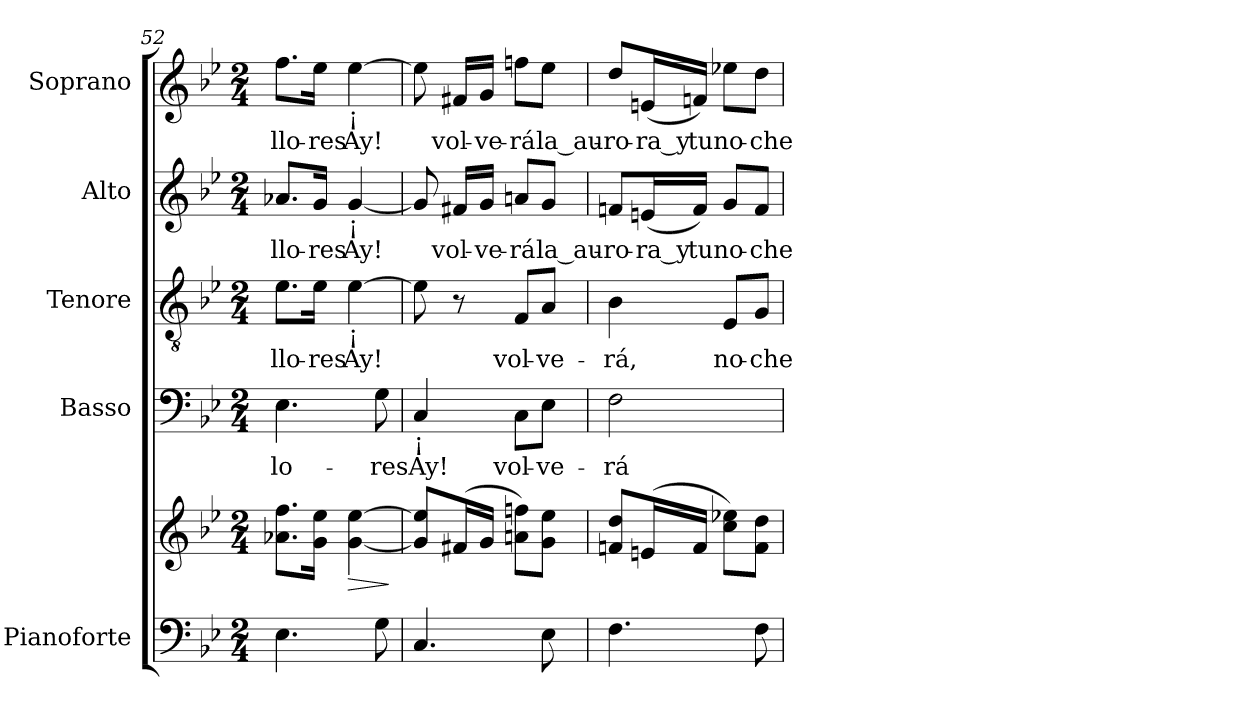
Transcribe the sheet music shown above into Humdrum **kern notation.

**kern	**kern	**dynam	**kern	**text	**kern	**text	**kern	**text	**kern	**text
*part5	*part5	*part5	*part4	*part4	*part3	*part3	*part2	*part2	*part1	*part1
*staff6	*staff5	*staff5/6	*staff4	*staff4	*staff3	*staff3	*staff2	*staff2	*staff1	*staff1
*I"Pianoforte	*	*	*I"Basso	*	*I"Tenore	*	*I"Alto	*	*I"Soprano	*
*	*	*	*I'B.	*	*I'T.	*	*I'A.	*	*I'S.	*
*clefF4	*clefG2	*	*clefF4	*	*clefGv2	*	*clefG2	*	*clefG2	*
*	*	*	*	*	*ITrd7c12	*	*	*	*	*
*k[b-e-]	*k[b-e-]	*	*k[b-e-]	*	*k[b-e-]	*	*k[b-e-]	*	*k[b-e-]	*
*B-:	*B-:	*	*B-:	*	*B-:	*	*B-:	*	*B-:	*
*M2/4	*M2/4	*	*M2/4	*	*M2/4	*	*M2/4	*	*M2/4	*
=52	=52	=52	=52	=52	=52	=52	=52	=52	=52	=52
!	!	!	!	!LO:LY:b:color=#000000	!	!	!	!	!	!
!	!	!	!	!	!	!LO:LY:b:color=#000000	!	!	!	!
!	!	!	!	!	!	!	!	!LO:LY:b:color=#000000	!	!
!	!	!	!	!	!	!	!	!	!	!LO:LY:b:color=#000000
4.E-i\	8.a-Xi\ 8.ffiL	.	4.E-i\	lo-	8.E-i\L	llo-	8.a-Xi/L	llo-	8.ffi\L	llo-
!	!	!	!	!	!	!LO:LY:b:color=#000000	!	!	!	!
!	!	!	!	!	!	!	!	!LO:LY:b:color=#000000	!	!
!	!	!	!	!	!	!	!	!	!	!LO:LY:b:color=#000000
.	16gi\ 16ee-iJk	.	.	.	16E-i\Jk	-res	16gi/Jk	-res	16ee-i\Jk	-res
!	!	!LO:HP:b	!	!	!	!	!	!	!	!
!	!	!	!	!	!	!LO:LY:b:color=#000000	!	!	!	!
!	!	!	!	!	!	!	!	!LO:LY:b:color=#000000	!	!
!	!	!	!	!	!	!	!	!	!LO:TX:b:t=¡	!
!	!	!	!	!	!	!	!LO:TX:b:t=¡	!	!	!
!	!	!	!	!	!LO:TX:b:t=¡	!	!	!	!	!
!	!	!	!	!	!	!	!	!	!	!LO:LY:b:color=#000000
.	[4gi\ [4ee-i	>	.	.	[4E-i\	Ay!	[4gi/	Ay!	[4ee-i\	Ay!
!	!	!	!	!LO:LY:b:color=#000000	!	!	!	!	!	!
8Gi\	.	.	8Gi\	-res	.	.	.	.	.	.
.	.	]	.	.	.	.	.	.	.	.
!!LO:LB:g=z
=53	=53	=53	=53	=53	=53	=53	=53	=53	=53	=53
!	!	!	!LO:TX:b:t=¡	!	!	!	!	!	!	!
!	!	!	!	!LO:LY:b:color=#000000	!	!	!	!	!	!
4.Ci/	8gi/] 8ee-i]L	.	4Ci/	Ay!	8E-i\]	.	8gi/]	.	8ee-i\]	.
!	!	!	!	!	!	!	!	!LO:LY:b:color=#000000	!	!
!	!	!	!	!	!	!	!	!	!	!LO:LY:b:color=#000000
.	(16f#Xi/L	.	.	.	8r	.	16f#Xi/LL	vol-	16f#Xi/LL	vol-
!	!	!	!	!	!	!	!	!LO:LY:b:color=#000000	!	!
!	!	!	!	!	!	!	!	!	!	!LO:LY:b:color=#000000
.	16gi/JJ	.	.	.	.	.	16gi/JJ	-ve-	16gi/JJ	-ve-
!	!	!	!	!LO:LY:b:color=#000000	!	!	!	!	!	!
!	!	!	!	!	!	!LO:LY:b:color=#000000	!	!	!	!
!	!	!	!	!	!	!	!	!LO:LY:b:color=#000000	!	!
!	!	!	!	!	!	!	!	!	!	!LO:LY:b:color=#000000
.	8ani\ 8ffniL)	.	8Ci\L	vol-	8FFi/L	vol-	8ani/L	-rá	8ffni\L	-rá
!	!	!	!	!LO:LY:b:color=#000000	!	!	!	!	!	!
!	!	!	!	!	!	!LO:LY:b:color=#000000	!	!	!	!
!	!	!	!	!	!	!	!	!LO:LY:b:color=#000000	!	!
!	!	!	!	!	!	!	!	!	!	!LO:LY:b:color=#000000
8E-i\	8gi\ 8ee-iJ	.	8E-i\J	-ve-	8AAi/J	-ve-	8gi/J	la_au-	8ee-i\J	la_au-
=54	=54	=54	=54	=54	=54	=54	=54	=54	=54	=54
!	!	!	!	!LO:LY:b:color=#000000	!	!	!	!	!	!
!	!	!	!	!	!	!LO:LY:b:color=#000000	!	!	!	!
!	!	!	!	!	!	!	!	!LO:LY:b:color=#000000	!	!
!	!	!	!	!	!	!	!	!	!	!LO:LY:b:color=#000000
4.Fi\	8fni/ 8ddiL	.	2Fi\	-rá	4BB-i\	-rá,	8fni/L	-ro-	8ddi/L	-ro-
!	!	!	!	!	!	!	!	!LO:LY:b:color=#000000	!	!
!	!	!	!	!	!	!	!	!	!	!LO:LY:b:color=#000000
.	(16eni/L	.	.	.	.	.	(16eni/L	-ra_y	(16eni/L	-ra_y
!	!	!	!	!	!	!	!	!LO:LY:b:color=#000000	!	!
!	!	!	!	!	!	!	!	!	!	!LO:LY:b:color=#000000
.	16fi/JJ	.	.	.	.	.	16fi/JJ)	tu	16fni/JJ)	tu
!	!	!	!	!	!	!LO:LY:b:color=#000000	!	!	!	!
!	!	!	!	!	!	!	!	!LO:LY:b:color=#000000	!	!
!	!	!	!	!	!	!	!	!	!	!LO:LY:b:color=#000000
.	8cci\ 8ee-XiL)	.	.	.	8EE-i/L	no-	8gi/L	no-	8ee-Xi\L	no-
!	!	!	!	!	!	!LO:LY:b:color=#000000	!	!	!	!
!	!	!	!	!	!	!	!	!LO:LY:b:color=#000000	!	!
!	!	!	!	!	!	!	!	!	!	!LO:LY:b:color=#000000
8Fi\	8fi\ 8ddiJ	.	.	.	8GGi/J	-che	8fi/J	-che	8ddi\J	-che
=	=	=	=	=	=	=	=	=	=	=
*-	*-	*-	*-	*-	*-	*-	*-	*-	*-	*-
